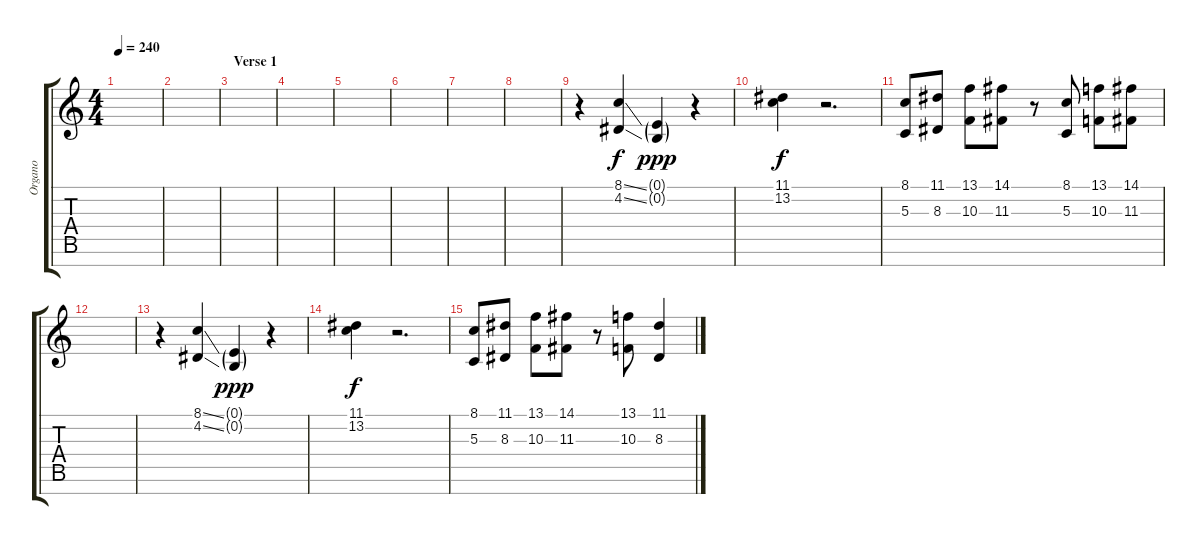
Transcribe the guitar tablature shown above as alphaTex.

\track ("Organo" "Organo") {instrument drawbarorgan}
\staff {score tabs}
\tuning (E4 B3 G3 D3 A2 E2 B1) {hide}
\ts (4 4)
\tempo 240
\clef g2
\ks c
|
|
\section ("" "Verse 1")
|
|
|
|
|
|
r.4 (8.1{ss} 4.2{ss}).4 (0.1{g} 0.2{g}).4{dy ppp} r.4 |
(11.1 13.2).4{dy f} r.2{d} |
(8.1 5.3).8 (11.1 8.3).8 (13.1 10.3).8 (14.1 11.3).8 r.8 (8.1 5.3).8 (13.1 10.3).8 (14.1 11.3).8 |
|
r.4 (8.1{ss} 4.2{ss}).4 (0.1{g} 0.2{g}).4{dy ppp} r.4 |
(11.1 13.2).4{dy f} r.2{d} |
(8.1 5.3).8 (11.1 8.3).8 (13.1 10.3).8 (14.1 11.3).8 r.8 (13.1 10.3).8 (11.1 8.3).4
